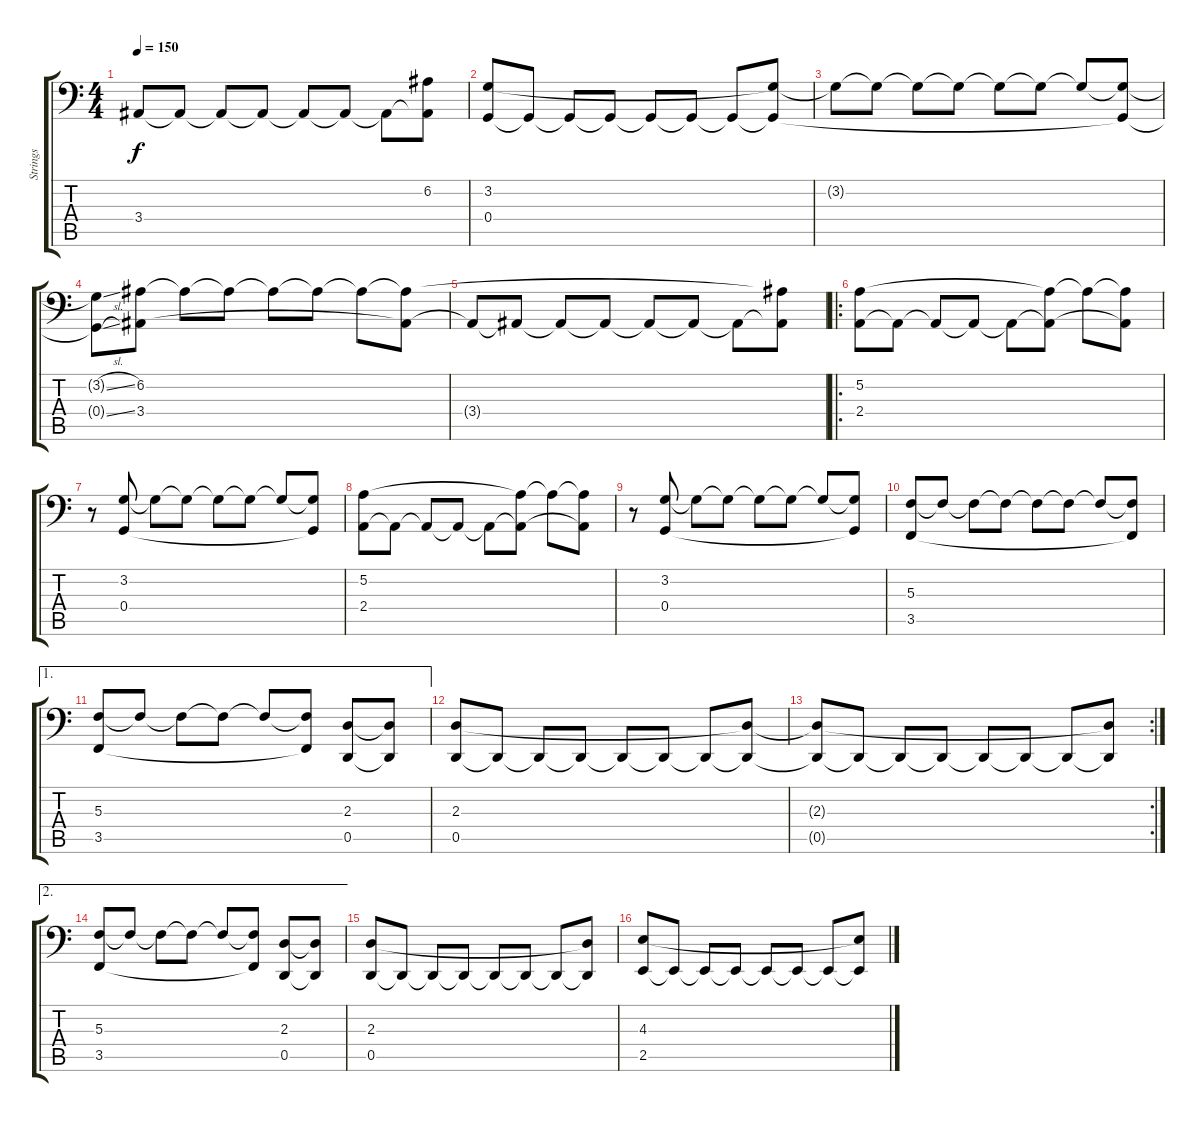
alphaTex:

\track ("Strings" "Strings") {instrument stringensemble1}
\staff {score tabs}
\tuning (A3 E3 C3 G2 D2 A1) {hide}
\ts (4 4)
\tempo 150
\clef f4
\ks c
3.4{t}.8{dy f} 3.4{t}.8 3.4{t}.8 3.4{t}.8 3.4{t}.8 3.4{t}.8 3.4{t}.8 (6.2{t} 3.4{t}).8 |
(3.2 0.4).8 0.4{t}.8 0.4{t}.8 0.4{t}.8 0.4{t}.8 0.4{t}.8 0.4{t}.8 (3.2{t} 0.4{t}).8 |
3.2{t}.8 3.2{t}.8 3.2{t}.8 3.2{t}.8 3.2{t}.8 3.2{t}.8 3.2{t}.8 (3.2{t} 0.4{t}).8 |
(3.2{sl t} 0.4{sl t}).8 (6.2 3.4).8 6.2{t}.8 6.2{t}.8 6.2{t}.8 6.2{t}.8 6.2{t}.8 (6.2{t} 3.4{t}).8 |
3.4{t}.8 3.4{t}.8 3.4{t}.8 3.4{t}.8 3.4{t}.8 3.4{t}.8 3.4{t}.8 (6.2{t} 3.4{t}).8 |
\ro
(5.2 2.4).8 2.4{t}.8 2.4{t}.8 2.4{t}.8 2.4{t}.8 (5.2{t} 2.4{t}).8 5.2{t}.8 (5.2{t} 2.4{t}).8 |
r.8 (3.2 0.4).8 3.2{t}.8 3.2{t}.8 3.2{t}.8 3.2{t}.8 3.2{t}.8 (3.2{t} 0.4{t}).8 |
(5.2 2.4).8 2.4{t}.8 2.4{t}.8 2.4{t}.8 2.4{t}.8 (5.2{t} 2.4{t}).8 5.2{t}.8 (5.2{t} 2.4{t}).8 |
r.8 (3.2 0.4).8 3.2{t}.8 3.2{t}.8 3.2{t}.8 3.2{t}.8 3.2{t}.8 (3.2{t} 0.4{t}).8 |
(5.3 3.5).8 5.3{t}.8 5.3{t}.8 5.3{t}.8 5.3{t}.8 5.3{t}.8 5.3{t}.8 (5.3{t} 3.5{t}).8 |
\ae 1
(5.3 3.5).8 5.3{t}.8 5.3{t}.8 5.3{t}.8 5.3{t}.8 (5.3{t} 3.5{t}).8 (2.3 0.5).8 (2.3{t} 0.5{t}).8 |
(2.3 0.5).8 0.5{t}.8 0.5{t}.8 0.5{t}.8 0.5{t}.8 0.5{t}.8 0.5{t}.8 (2.3{t} 0.5{t}).8 |
\rc 2
(2.3{t} 0.5{t}).8 0.5{t}.8 0.5{t}.8 0.5{t}.8 0.5{t}.8 0.5{t}.8 0.5{t}.8 (2.3{t} 0.5{t}).8 |
\ae 2
(5.3 3.5).8 5.3{t}.8 5.3{t}.8 5.3{t}.8 5.3{t}.8 (5.3{t} 3.5{t}).8 (2.3 0.5).8 (2.3{t} 0.5{t}).8 |
(2.3 0.5).8 0.5{t}.8 0.5{t}.8 0.5{t}.8 0.5{t}.8 0.5{t}.8 0.5{t}.8 (2.3{t} 0.5{t}).8 |
(4.3 2.5).8 2.5{t}.8 2.5{t}.8 2.5{t}.8 2.5{t}.8 2.5{t}.8 2.5{t}.8 (4.3{t} 2.5{t}).8
